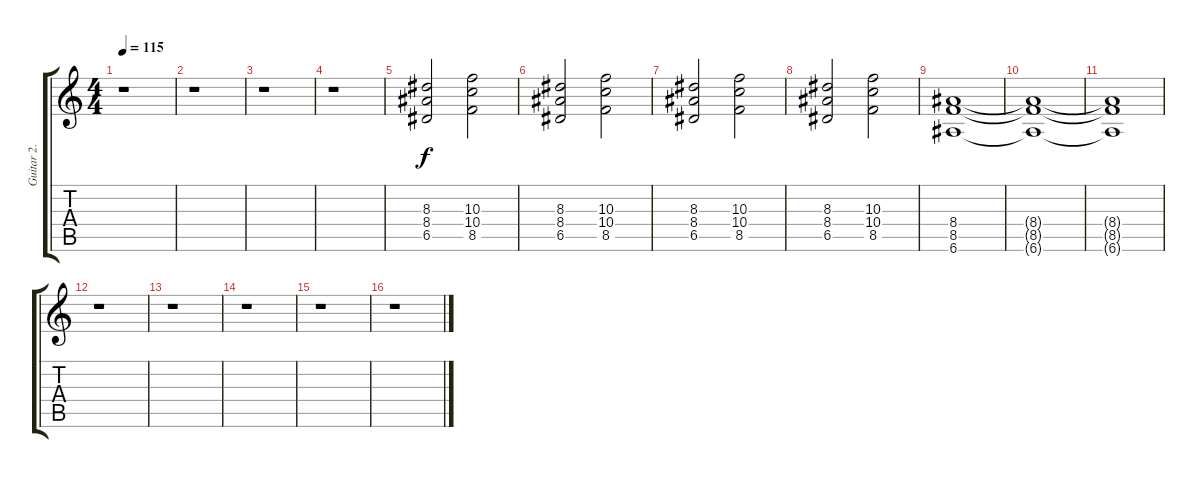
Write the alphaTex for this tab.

\track ("Guitar 2." "Guitar 2.") {instrument overdrivenguitar}
\staff {score tabs}
\tuning (E4 B3 G3 D3 A2 E2) {hide}
\ts (4 4)
\tempo 115
\clef g2
\ks c
r.1{dy f} |
r.1 |
r.1 |
r.1 |
(8.3 8.4 6.5).2 (10.3 10.4 8.5).2 |
(8.3 8.4 6.5).2 (10.3 10.4 8.5).2 |
(8.3 8.4 6.5).2 (10.3 10.4 8.5).2 |
(8.3 8.4 6.5).2 (10.3 10.4 8.5).2 |
(8.4 8.5 6.6).1 |
(8.4{t} 8.5{t} 6.6{t}).1 |
(8.4{t} 8.5{t} 6.6{t}).1 |
r.1 |
r.1 |
r.1 |
r.1 |
r.1
